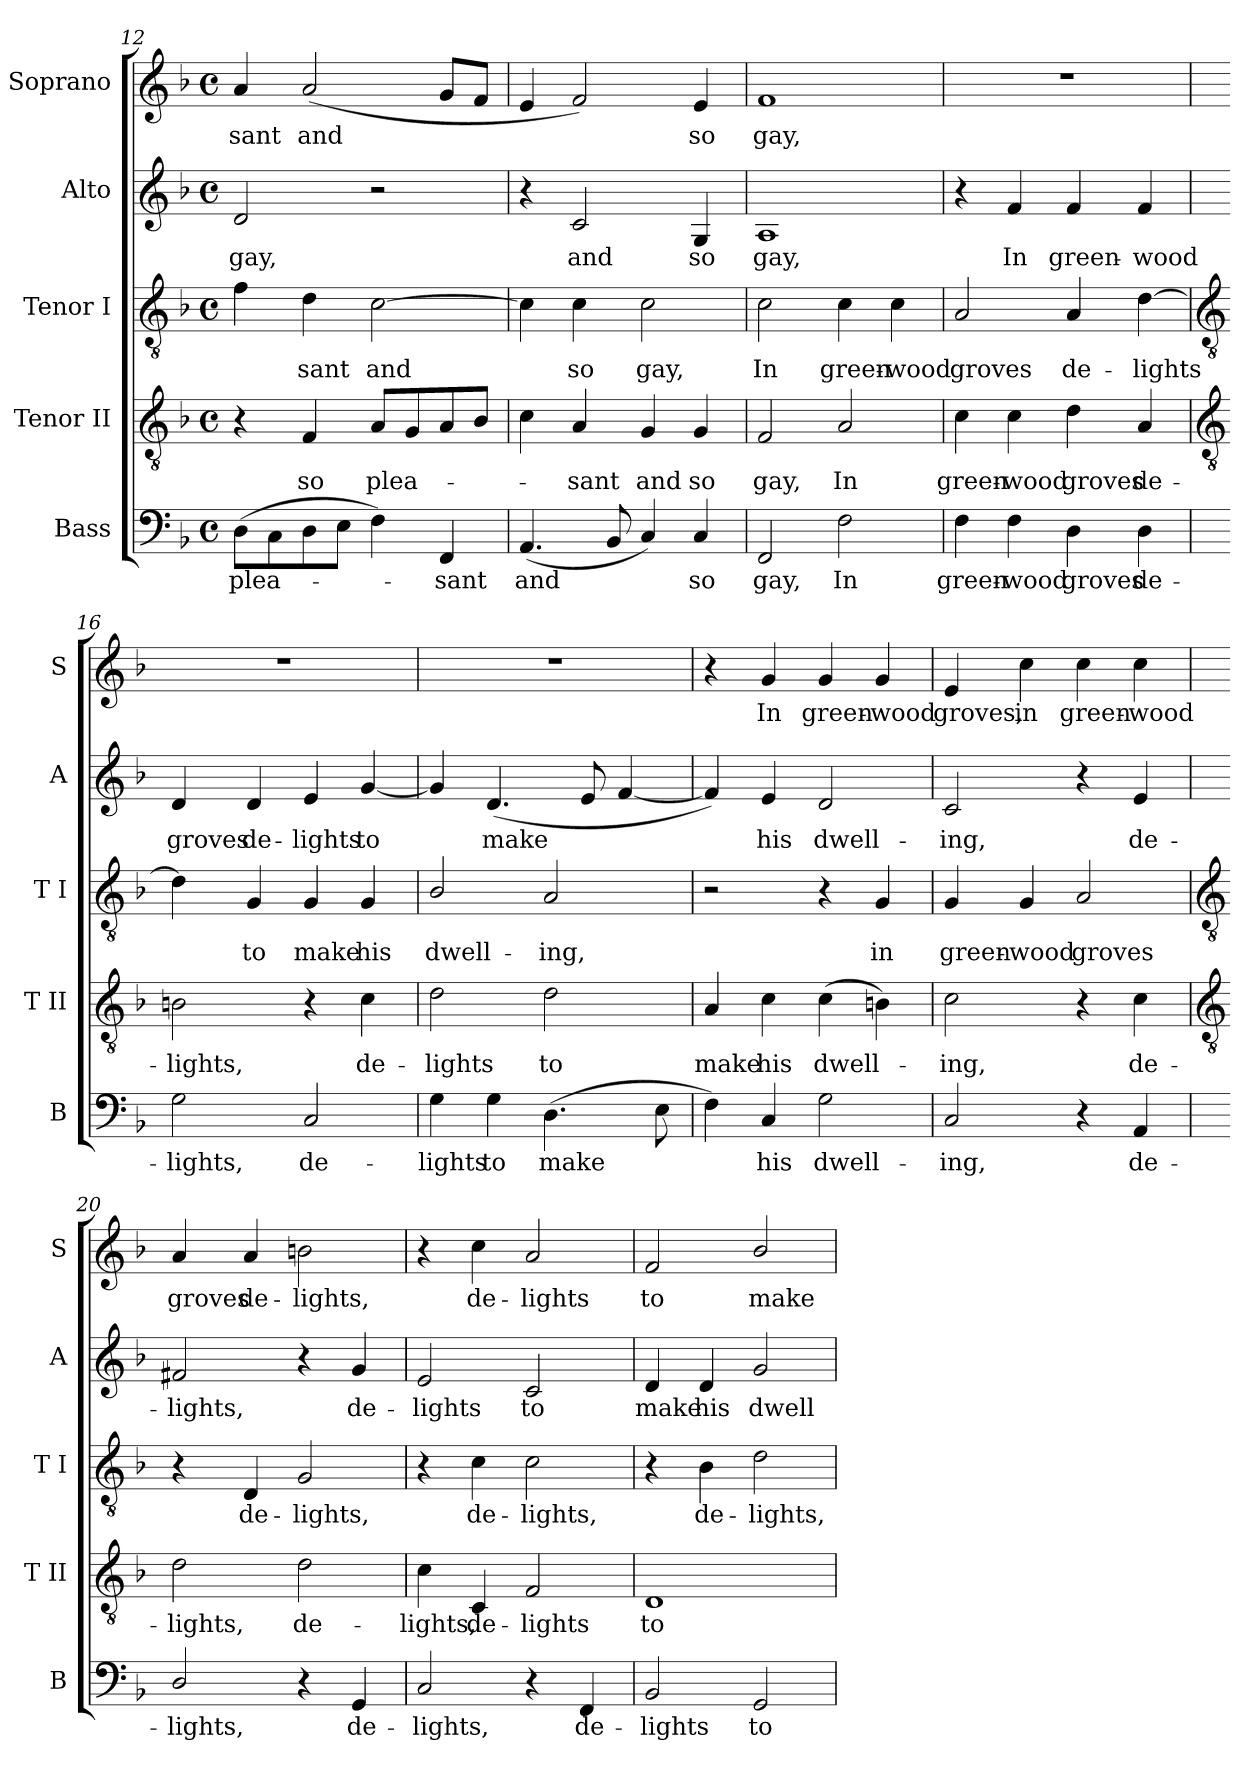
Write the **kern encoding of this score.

**kern	**text	**kern	**text	**kern	**text	**kern	**text	**kern	**text
*part5	*part5	*part4	*part4	*part3	*part3	*part2	*part2	*part1	*part1
*staff5	*staff5	*staff4	*staff4	*staff3	*staff3	*staff2	*staff2	*staff1	*staff1
*I"Bass	*	*I"Tenor II	*	*I"Tenor I	*	*I"Alto	*	*I"Soprano	*
*I'B	*	*I'T II	*	*I'T I	*	*I'A	*	*I'S	*
*clefF4	*	*clefGv2	*	*clefGv2	*	*clefG2	*	*clefG2	*
*k[b-]	*	*k[b-]	*	*k[b-]	*	*k[b-]	*	*k[b-]	*
*F:	*	*F:	*	*F:	*	*F:	*	*F:	*
*M4/4	*	*M4/4	*	*M4/4	*	*M4/4	*	*M4/4	*
*met(c)	*	*met(c)	*	*met(c)	*	*met(c)	*	*met(c)	*
=12	=12	=12	=12	=12	=12	=12	=12	=12	=12
!	!LO:LY:b	!	!	!	!	!	!LO:LY:b	!	!LO:LY:b
(>8DL	plea -	4r	.	4f	.	2d	gay,	4a	sant
8C	.	.	.	.	.	.	.	.	.
!	!	!	!LO:LY:b	!	!LO:LY:b	!	!	!	!LO:LY:b
8D	.	4F	so	4d	sant	.	.	(<2a	and
8EJ	.	.	.	.	.	.	.	.	.
!	!	!	!LO:LY:b	!	!LO:LY:b	!	!	!	!
4F)	.	8AL	plea-	[2c	and	2r	.	.	.
.	.	8G	.	.	.	.	.	.	.
!	!LO:LY:b	!	!	!	!	!	!	!	!
4FF	sant	8A	.	.	.	.	.	8gL	.
.	.	8B-J	.	.	.	.	.	8fJ	.
=13	=13	=13	=13	=13	=13	=13	=13	=13	=13
!	!LO:LY:b	!	!	!	!	!	!	!	!
(<4.AA	and	4c	.	4c]	.	4r	.	4e	.
!	!	!	!LO:LY:b	!	!LO:LY:b	!	!LO:LY:b	!	!
.	.	4A	sant	4c	so	2c	and	2f)	.
8BB-	.	.	.	.	.	.	.	.	.
!	!	!	!LO:LY:b	!	!LO:LY:b	!	!	!	!
4C)	.	4G	and	2c	gay,	.	.	.	.
!	!LO:LY:b	!	!LO:LY:b	!	!	!	!LO:LY:b	!	!LO:LY:b
4C	so	4G	so	.	.	4G	so	4e	so
=14	=14	=14	=14	=14	=14	=14	=14	=14	=14
!	!LO:LY:b	!	!LO:LY:b	!	!LO:LY:b	!	!LO:LY:b	!	!LO:LY:b
2FF	gay,	2F	gay,	2c	In	1A	gay,	1f	gay,
!	!LO:LY:b	!	!LO:LY:b	!	!LO:LY:b	!	!	!	!
2F	In	2A	In	4c	green-	.	.	.	.
!	!	!	!	!	!LO:LY:b	!	!	!	!
.	.	.	.	4c	-wood	.	.	.	.
=15	=15	=15	=15	=15	=15	=15	=15	=15	=15
!	!LO:LY:b	!	!LO:LY:b	!	!LO:LY:b	!	!	!	!
4F	green-	4c	green-	2A	groves	4r	.	1r	.
!	!LO:LY:b	!	!LO:LY:b	!	!	!	!LO:LY:b	!	!
4F	-wood	4c	-wood	.	.	4f	In	.	.
!	!LO:LY:b	!	!LO:LY:b	!	!LO:LY:b	!	!LO:LY:b	!	!
4D	groves	4d	groves	4A	de-	4f	green-	.	.
!	!LO:LY:b	!	!LO:LY:b	!	!LO:LY:b	!	!LO:LY:b	!	!
4D	de-	4A	de-	[4d	-lights	4f	-wood	.	.
!!LO:LB:g=z
=16	=16	=16	=16	=16	=16	=16	=16	=16	=16
*	*	*clefGv2	*	*clefGv2	*	*	*	*	*
!	!LO:LY:b	!	!LO:LY:b	!	!	!	!LO:LY:b	!	!
2G	-lights,	2Bn	-lights,	4d]	.	4d	groves	1r	.
!	!	!	!	!	!LO:LY:b	!	!LO:LY:b	!	!
.	.	.	.	4G	to	4d	de-	.	.
!	!LO:LY:b	!	!	!	!LO:LY:b	!	!LO:LY:b	!	!
2C	de-	4r	.	4G	make	4e	-lights	.	.
!	!	!	!LO:LY:b	!	!LO:LY:b	!	!LO:LY:b	!	!
.	.	4c	de-	4G	his	[4g	to	.	.
=17	=17	=17	=17	=17	=17	=17	=17	=17	=17
!	!LO:LY:b	!	!LO:LY:b	!	!LO:LY:b	!	!	!	!
4G	-lights	2d	-lights	2B-/	dwell-	4g]	.	1r	.
!	!LO:LY:b	!	!	!	!	!	!LO:LY:b	!	!
4G	to	.	.	.	.	(<4.d	make	.	.
!	!LO:LY:b	!	!LO:LY:b	!	!LO:LY:b	!	!	!	!
(>4.D	make	2d	to	2A	-ing,	.	.	.	.
.	.	.	.	.	.	8e	.	.	.
.	.	.	.	.	.	[4f	.	.	.
8E	.	.	.	.	.	.	.	.	.
=18	=18	=18	=18	=18	=18	=18	=18	=18	=18
!	!	!	!LO:LY:b	!	!	!	!	!	!
4F)	.	4A	make	2r	.	4f])	.	4r	.
!	!LO:LY:b	!	!LO:LY:b	!	!	!	!LO:LY:b	!	!LO:LY:b
4C	his	4c	his	.	.	4e	his	4g	In
!	!LO:LY:b	!	!LO:LY:b	!	!	!	!LO:LY:b	!	!LO:LY:b
2G	dwell-	(>4c	dwell-	4r	.	2d	dwell-	4g	green-
!	!	!	!	!	!LO:LY:b	!	!	!	!LO:LY:b
.	.	4Bn)	.	4G	in	.	.	4g	-wood
=19	=19	=19	=19	=19	=19	=19	=19	=19	=19
!	!LO:LY:b	!	!LO:LY:b	!	!LO:LY:b	!	!LO:LY:b	!	!LO:LY:b
2C	-ing,	2c	ing,	4G	green-	2c	-ing,	4e	groves,
!	!	!	!	!	!LO:LY:b	!	!	!	!LO:LY:b
.	.	.	.	4G	-wood	.	.	4cc	in
!	!	!	!	!	!LO:LY:b	!	!	!	!LO:LY:b
4r	.	4r	.	2A	groves	4r	.	4cc	green-
!	!LO:LY:b	!	!LO:LY:b	!	!	!	!LO:LY:b	!	!LO:LY:b
4AA	de-	4c	de-	.	.	4e	de-	4cc	-wood
!!LO:LB:g=z
=20	=20	=20	=20	=20	=20	=20	=20	=20	=20
*	*	*clefGv2	*	*clefGv2	*	*	*	*	*
!	!LO:LY:b	!	!LO:LY:b	!	!	!	!LO:LY:b	!	!LO:LY:b
2D/	-lights,	2d	-lights,	4r	.	2f#X	-lights,	4a	groves
!	!	!	!	!	!LO:LY:b	!	!	!	!LO:LY:b
.	.	.	.	4D	de-	.	.	4a	de-
!	!	!	!LO:LY:b	!	!LO:LY:b	!	!	!	!LO:LY:b
4r	.	2d	de-	2G	-lights,	4r	.	2bn	-lights,
!	!LO:LY:b	!	!	!	!	!	!LO:LY:b	!	!
4GG	de-	.	.	.	.	4g	de-	.	.
=21	=21	=21	=21	=21	=21	=21	=21	=21	=21
!	!LO:LY:b	!	!LO:LY:b	!	!	!	!LO:LY:b	!	!
2C	-lights,	4c	-lights,	4r	.	2e	-lights	4r	.
!	!	!	!LO:LY:b	!	!LO:LY:b	!	!	!	!LO:LY:b
.	.	4C	de-	4c	de-	.	.	4cc	de-
!	!	!	!LO:LY:b	!	!LO:LY:b	!	!LO:LY:b	!	!LO:LY:b
4r	.	2F	-lights	2c	-lights,	2c	to	2a	-lights
!	!LO:LY:b	!	!	!	!	!	!	!	!
4FF	de-	.	.	.	.	.	.	.	.
=22	=22	=22	=22	=22	=22	=22	=22	=22	=22
!	!LO:LY:b	!	!LO:LY:b	!	!	!	!LO:LY:b	!	!LO:LY:b
2BB-	-lights	1D	to	4r	.	4d	make	2f	to
!	!	!	!	!	!LO:LY:b	!	!LO:LY:b	!	!
.	.	.	.	4B-	de-	4d	his	.	.
!	!LO:LY:b	!	!	!	!LO:LY:b	!	!LO:LY:b	!	!LO:LY:b
2GG	to	.	.	2d	-lights,	2g	dwell-	2b-/	make
=	=	=	=	=	=	=	=	=	=
*-	*-	*-	*-	*-	*-	*-	*-	*-	*-
